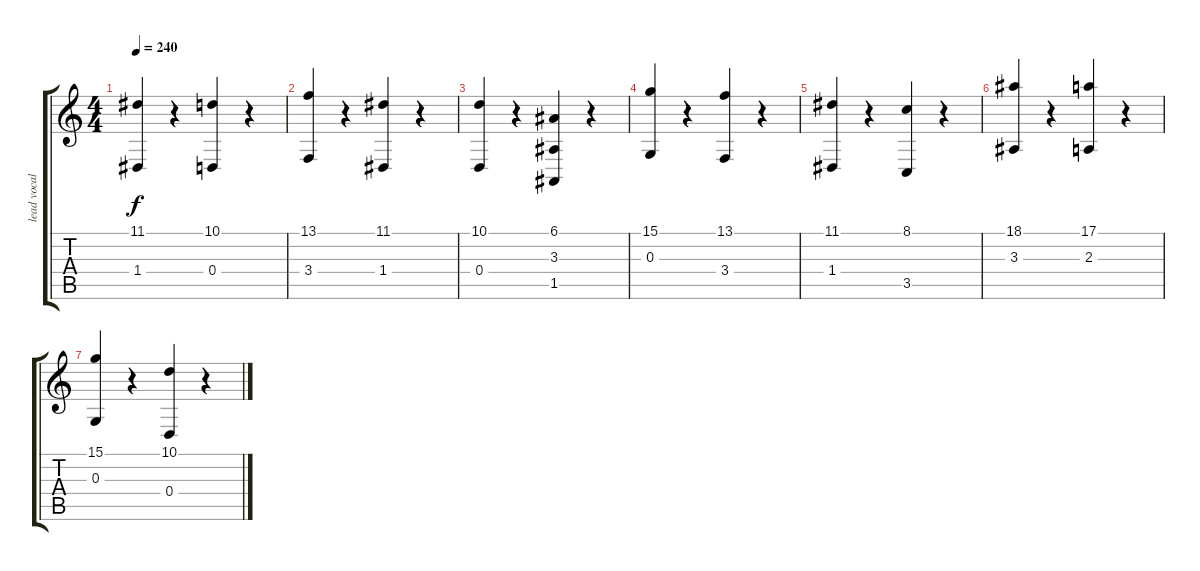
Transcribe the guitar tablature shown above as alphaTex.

\track ("lead vocals(fabio lione)" "lead vocal") {instrument flute}
\staff {score tabs}
\tuning (E4 B3 G3 D3 A2 E2) {hide}
\ts (4 4)
\tempo 240
\clef g2
\ks c
(11.1 1.4).4{dy f} r.4 (10.1 0.4).4 r.4 |
(13.1 3.4).4 r.4 (11.1 1.4).4 r.4 |
(10.1 0.4).4 r.4 (6.1 3.3 1.5).4 r.4 |
(15.1 0.3).4 r.4 (13.1 3.4).4 r.4 |
(11.1 1.4).4 r.4 (8.1 3.5).4 r.4 |
(18.1 3.3).4 r.4 (17.1 2.3).4 r.4 |
(15.1 0.3).4 r.4 (10.1 0.4).4 r.4
